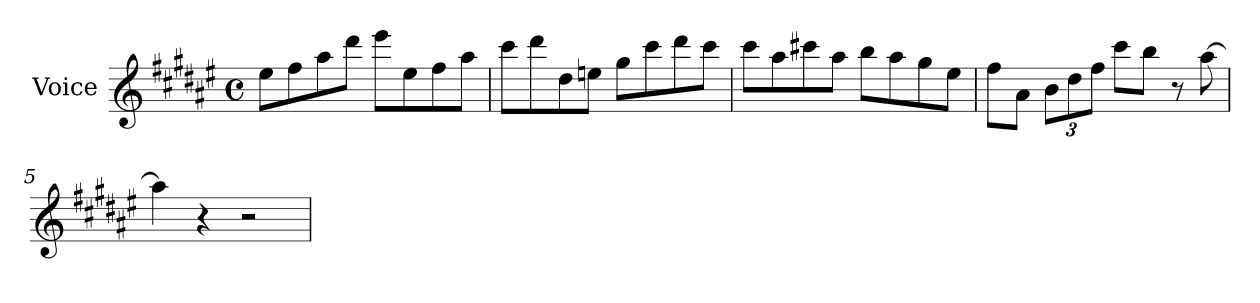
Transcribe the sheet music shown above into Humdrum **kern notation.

**kern
*part1
*staff1
*I"Voice
*I'Voice
*clefG2
*k[f#c#g#d#a#e#]
*M4/4
*met(c)
=1
8ee#\L
8ff#\
8aa#\
8ddd#\J
8eee#\L
8ee#\
8ff#\
8aa#\J
=2
8ccc#\L
8ddd#\
8dd#\
8een\J
8gg#\L
8ccc#\
8ddd#\
8ccc#\J
=3
8ccc#\L
8aa#\
8ccc#X\
8aa#\J
8bb\L
8aa#\
8gg#\
8ee#\J
=4
8ff#\L
8a#\J
12b\L
12dd#\
12ff#\J
8ccc#\L
8bb\J
8r
[>8aa#\
=5
4aa#\]
4r
2rcc
=
*-
